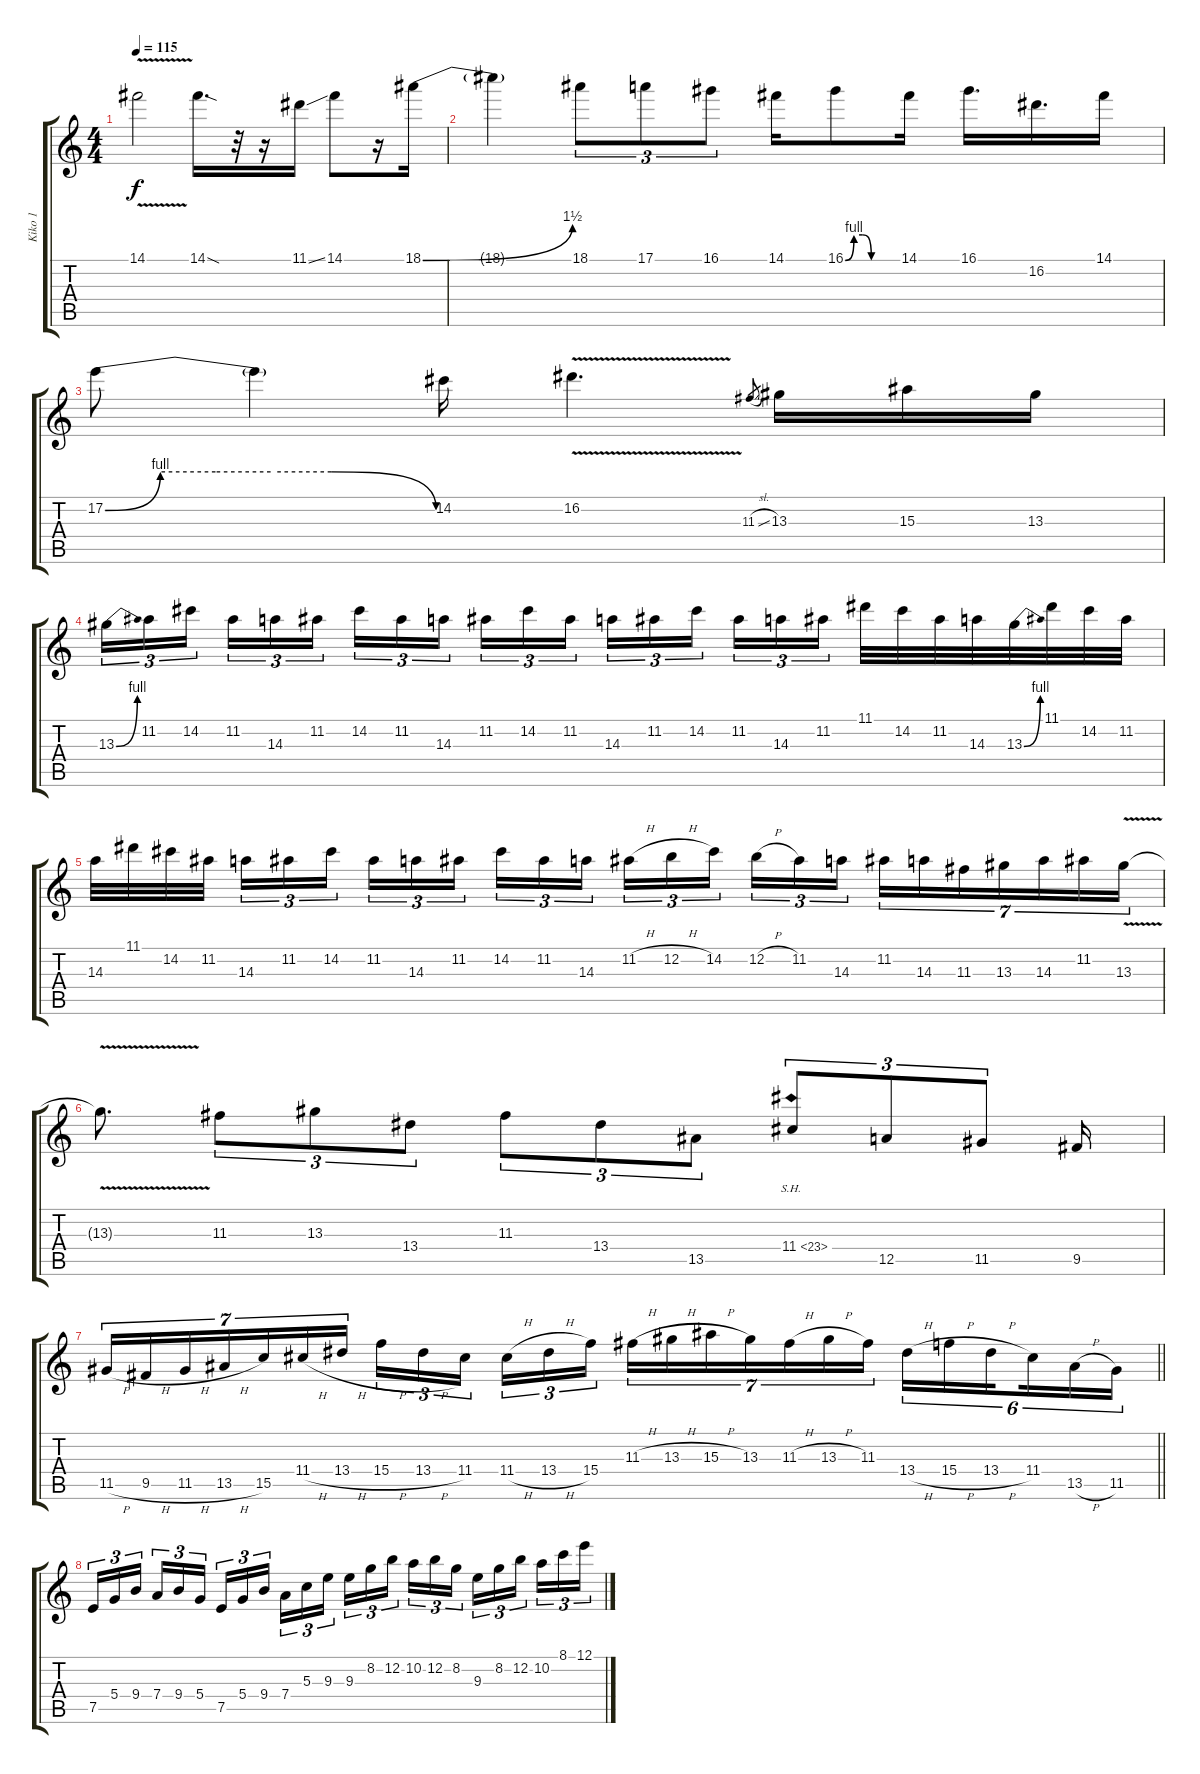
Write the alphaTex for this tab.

\track ("Kiko 1" "Kiko 1") {instrument overdrivenguitar}
\staff {score tabs}
\tuning (E4 B3 G3 D3 A2 E2) {hide}
\ts (4 4)
\tempo 115
\clef g2
\ks c
14.1{v}.2{dy f} 14.1{sod}.16{d} r.32 r.16 11.1{ss}.16 14.1.8 r.16 18.1{be (bend 0 0 60 6)}.16 |
18.1{t}.4 18.1.8{tu (3 2)} 17.1.8{tu (3 2)} 16.1.8{tu (3 2)} 14.1.16 16.1{be (custom 0 0 10 4 20 4 30 0 60 0)}.8 14.1.16 16.1.16{d} 16.2.16{d} 14.1.16 |
17.2{be (custom 0 0 10 4 20 4 30 4 41 4 60 0)}.8 17.2{t}.4 14.2.16 16.2{v}.4{d} 11.3{sl}.8{gr} 13.3.16 15.3.16 13.3.16 |
13.3{be (bend 0 0 60 4)}.16{tu (3 2)} 11.2.16{tu (3 2)} 14.2.16{tu (3 2) beam splitsecondary} 11.2.16{tu (3 2)} 14.3.16{tu (3 2)} 11.2.16{tu (3 2)} 14.2.16{tu (3 2)} 11.2.16{tu (3 2)} 14.3.16{tu (3 2) beam splitsecondary} 11.2.16{tu (3 2)} 14.2.16{tu (3 2)} 11.2.16{tu (3 2)} 14.3.16{tu (3 2)} 11.2.16{tu (3 2)} 14.2.16{tu (3 2) beam splitsecondary} 11.2.16{tu (3 2)} 14.3.16{tu (3 2)} 11.2.16{tu (3 2)} 11.1.32 14.2.32 11.2.32 14.3.32 13.3{be (bend 0 0 60 4)}.32 11.1.32 14.2.32 11.2.32 |
14.3.32 11.1.32 14.2.32 11.2.32{beam splitsecondary} 14.3.16{tu (3 2)} 11.2.16{tu (3 2)} 14.2.16{tu (3 2)} 11.2.16{tu (3 2)} 14.3.16{tu (3 2)} 11.2.16{tu (3 2) beam splitsecondary} 14.2.16{tu (3 2)} 11.2.16{tu (3 2)} 14.3.16{tu (3 2)} 11.2{h}.16{tu (3 2)} 12.2{h}.16{tu (3 2)} 14.2.16{tu (3 2) beam splitsecondary} 12.2{h}.16{tu (3 2)} 11.2.16{tu (3 2)} 14.3.16{tu (3 2)} 11.2.16{tu (7 4)} 14.3.16{tu (7 4)} 11.3.16{tu (7 4)} 13.3.16{tu (7 4)} 14.3.16{tu (7 4)} 11.2.16{tu (7 4)} 13.3{v}.16{tu (7 4)} |
13.3{t}.8{d} 11.3.8{tu (3 2)} 13.3.8{tu (3 2)} 13.4.8{tu (3 2)} 11.3.8{tu (3 2)} 13.4.8{tu (3 2)} 13.5.8{tu (3 2)} 11.4{sh 12}.8{tu (3 2)} 12.5.8{tu (3 2)} 11.5.8{tu (3 2)} 9.5.16 |
\barLineRight lightlight
11.5{h}.16{tu (7 4)} 9.5{h}.16{tu (7 4)} 11.5{h}.16{tu (7 4)} 13.5{h}.16{tu (7 4)} 15.5.16{tu (7 4)} 11.4{h}.16{tu (7 4)} 13.4{h}.16{tu (7 4)} 15.4{h}.16{tu (3 2)} 13.4{h}.16{tu (3 2)} 11.4.16{tu (3 2) beam splitsecondary} 11.4{h}.16{tu (3 2)} 13.4{h}.16{tu (3 2)} 15.4.16{tu (3 2)} 11.3{h}.16{tu (7 4)} 13.3{h}.16{tu (7 4)} 15.3{h}.16{tu (7 4)} 13.3.16{tu (7 4)} 11.3{h}.16{tu (7 4)} 13.3{h}.16{tu (7 4)} 11.3.16{tu (7 4)} 13.4{h}.16{tu (6 4)} 15.4{h}.16{tu (6 4)} 13.4{h}.16{tu (6 4) beam splitsecondary} 11.4.16{tu (6 4)} 13.5{h}.16{tu (6 4)} 11.5.16{tu (6 4)} |
\section ("" "")
7.5.16{tu (3 2)} 5.4.16{tu (3 2)} 9.4.16{tu (3 2) beam splitsecondary} 7.4.16{tu (3 2)} 9.4.16{tu (3 2)} 5.4.16{tu (3 2)} 7.5.16{tu (3 2)} 5.4.16{tu (3 2)} 9.4.16{tu (3 2) beam splitsecondary} 7.4.16{tu (3 2)} 5.3.16{tu (3 2)} 9.3.16{tu (3 2)} 9.3.16{tu (3 2)} 8.2.16{tu (3 2)} 12.2.16{tu (3 2) beam splitsecondary} 10.2.16{tu (3 2)} 12.2.16{tu (3 2)} 8.2.16{tu (3 2)} 9.3.16{tu (3 2)} 8.2.16{tu (3 2)} 12.2.16{tu (3 2) beam splitsecondary} 10.2.16{tu (3 2)} 8.1.16{tu (3 2)} 12.1.16{tu (3 2)}
